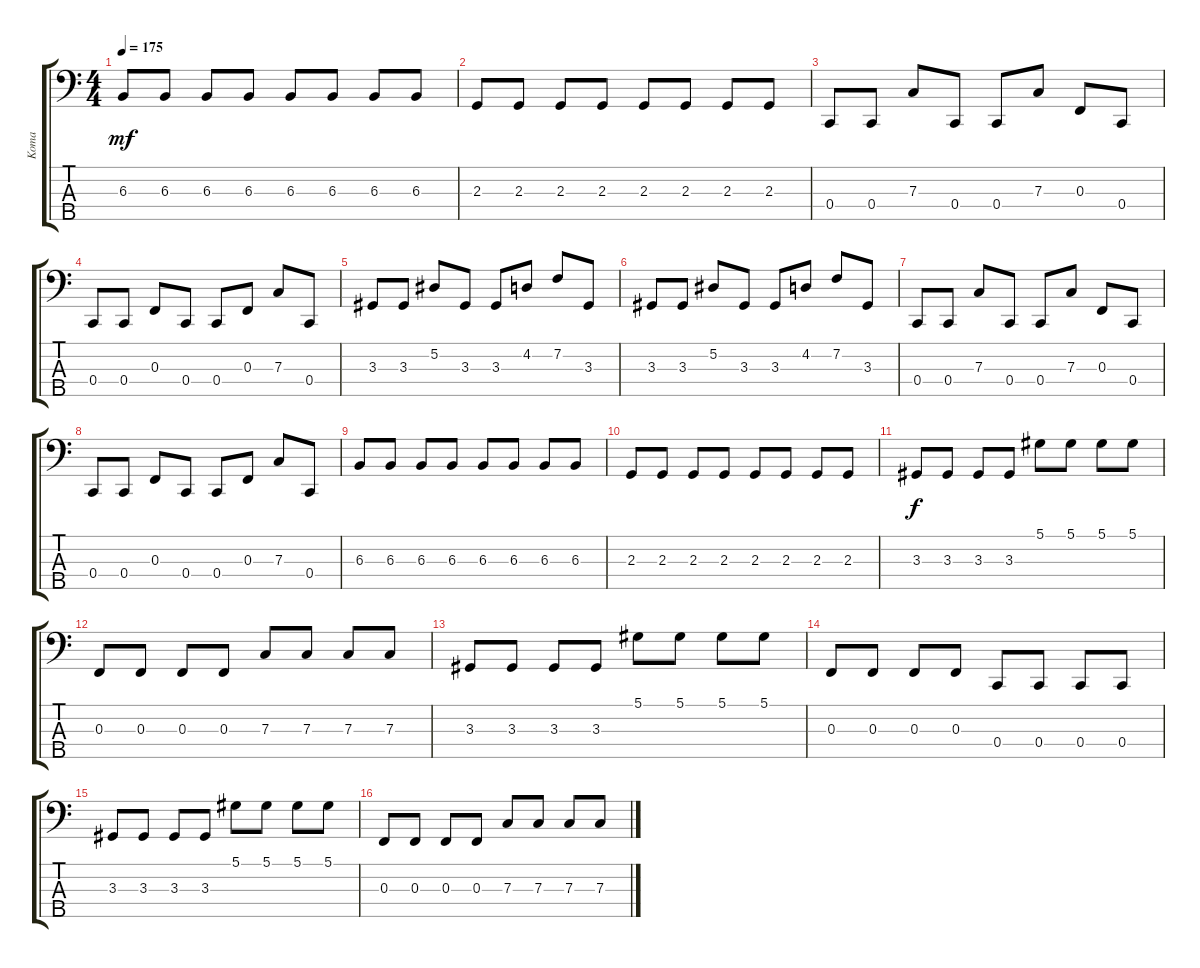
\track ("Koma" "Koma") {instrument electricbasspick}
\staff {score tabs}
\tuning (Eb2 Bb1 F1 C1 G0) {hide}
\ts (4 4)
\tempo 175
\clef f4
\ks c
6.3.8{dy mf} 6.3.8 6.3.8 6.3.8 6.3.8 6.3.8 6.3.8 6.3.8 |
2.3.8 2.3.8 2.3.8 2.3.8 2.3.8 2.3.8 2.3.8 2.3.8 |
0.4.8 0.4.8 7.3.8 0.4.8 0.4.8 7.3.8 0.3.8 0.4.8 |
0.4.8 0.4.8 0.3.8 0.4.8 0.4.8 0.3.8 7.3.8 0.4.8 |
3.3.8 3.3.8 5.2.8 3.3.8 3.3.8 4.2.8 7.2.8 3.3.8 |
3.3.8 3.3.8 5.2.8 3.3.8 3.3.8 4.2.8 7.2.8 3.3.8 |
0.4.8 0.4.8 7.3.8 0.4.8 0.4.8 7.3.8 0.3.8 0.4.8 |
0.4.8 0.4.8 0.3.8 0.4.8 0.4.8 0.3.8 7.3.8 0.4.8 |
6.3.8 6.3.8 6.3.8 6.3.8 6.3.8 6.3.8 6.3.8 6.3.8 |
2.3.8 2.3.8 2.3.8 2.3.8 2.3.8 2.3.8 2.3.8 2.3.8 |
3.3.8{dy f} 3.3.8 3.3.8 3.3.8 5.1.8 5.1.8 5.1.8 5.1.8 |
0.3.8 0.3.8 0.3.8 0.3.8 7.3.8 7.3.8 7.3.8 7.3.8 |
3.3.8 3.3.8 3.3.8 3.3.8 5.1.8 5.1.8 5.1.8 5.1.8 |
0.3.8 0.3.8 0.3.8 0.3.8 0.4.8 0.4.8 0.4.8 0.4.8 |
3.3.8 3.3.8 3.3.8 3.3.8 5.1.8 5.1.8 5.1.8 5.1.8 |
0.3.8 0.3.8 0.3.8 0.3.8 7.3.8 7.3.8 7.3.8 7.3.8
